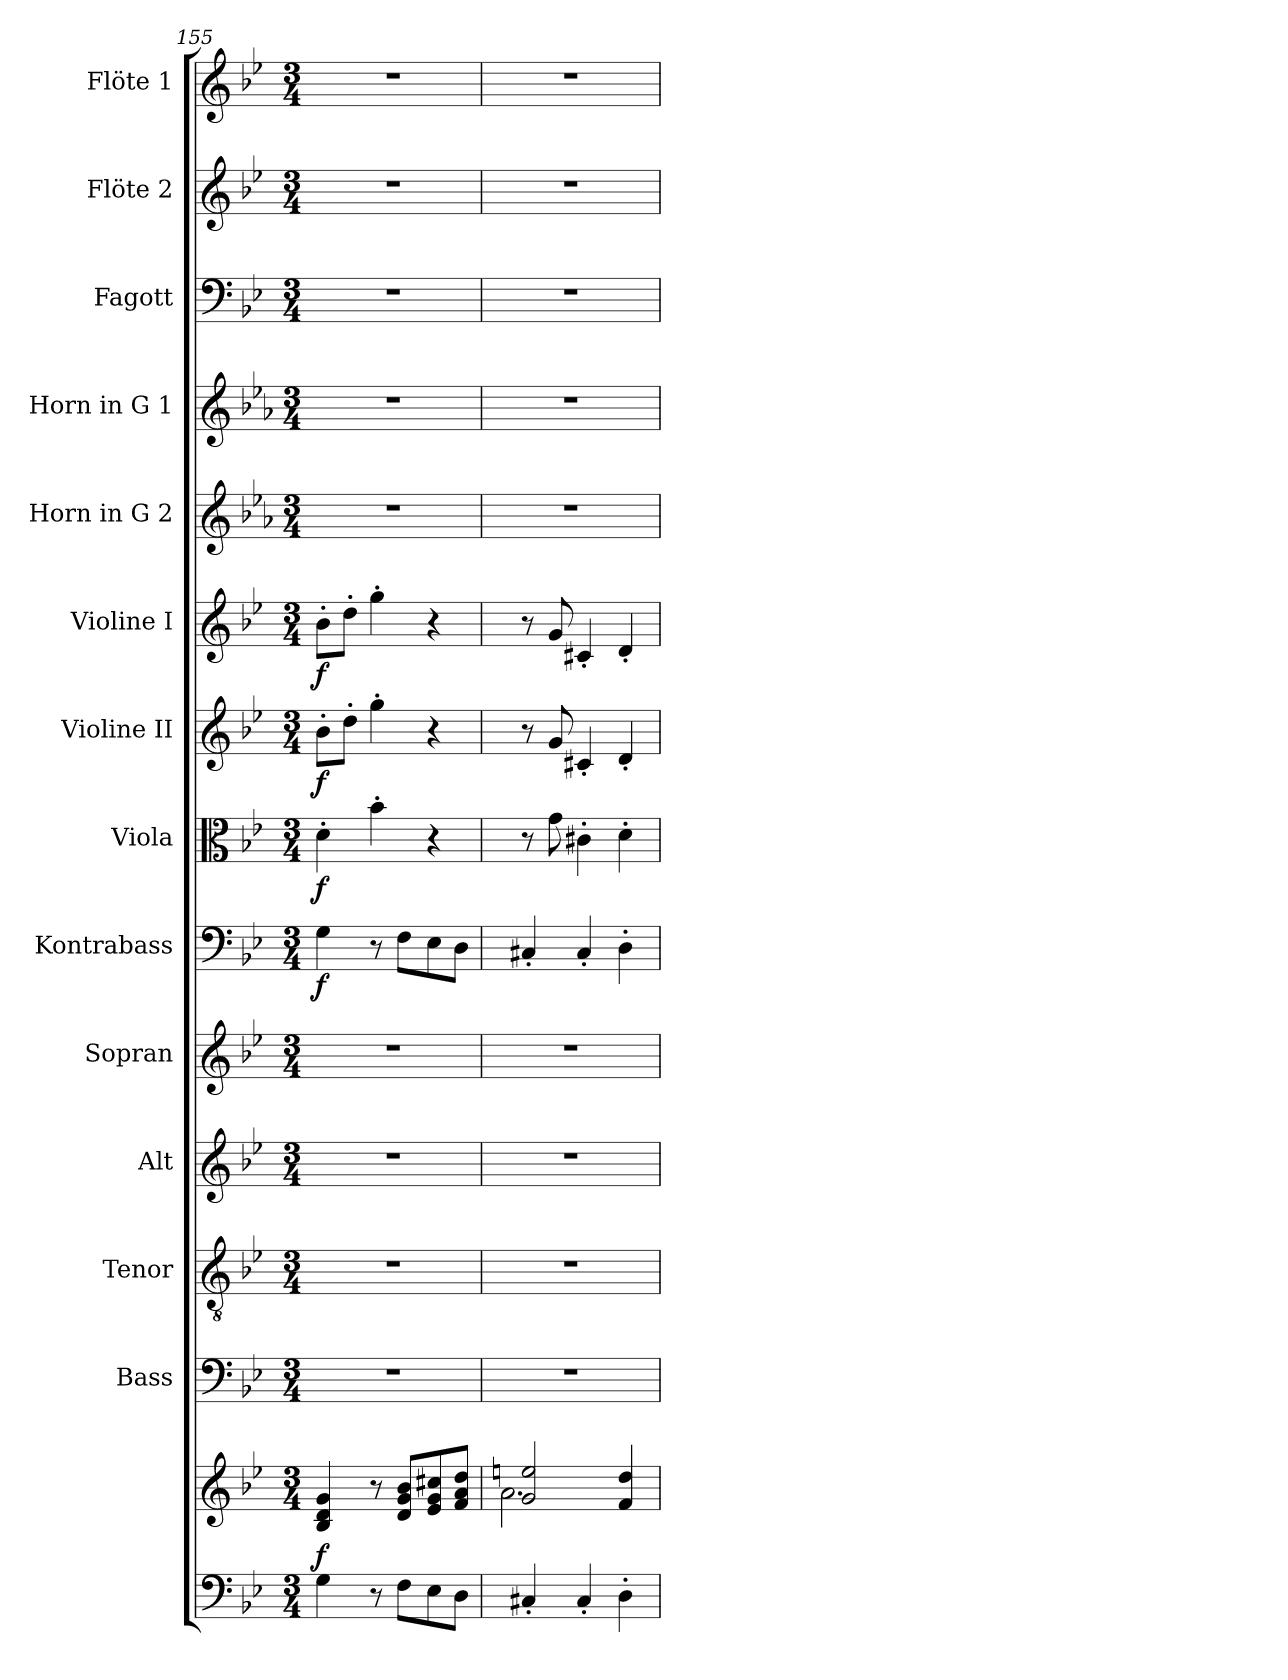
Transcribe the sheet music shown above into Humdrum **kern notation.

**kern	**kern	**dynam	**kern	**kern	**kern	**kern	**kern	**dynam	**kern	**dynam	**kern	**dynam	**kern	**dynam	**kern	**kern	**kern	**kern	**kern
*part14	*part14	*part14	*part13	*part12	*part11	*part10	*part9	*part9	*part8	*part8	*part7	*part7	*part6	*part6	*part5	*part4	*part3	*part2	*part1
*staff15	*staff14	*staff14/15	*staff13	*staff12	*staff11	*staff10	*staff9	*staff9	*staff8	*staff8	*staff7	*staff7	*staff6	*staff6	*staff5	*staff4	*staff3	*staff2	*staff1
*	*	*	*I"Bass	*I"Tenor	*I"Alt	*I"Sopran	*I"Kontrabass	*	*I"Viola	*	*I"Violine II	*	*I"Violine I	*	*I"Horn in G 2	*I"Horn in G 1	*I"Fagott	*I"Flöte 2	*I"Flöte 1
*	*	*	*I'B.	*I'T.	*I'A.	*I'S.	*I'Kb.	*	*I'Vla.	*	*I'Vl. II	*	*I'Vl. I	*	*	*	*I'Fg.	*I'Fl. 2	*I'Fl. 1
*clefF4	*clefG2	*	*clefF4	*clefGv2	*clefG2	*clefG2	*clefF4	*	*clefC3	*	*clefG2	*	*clefG2	*	*clefG2	*clefG2	*clefF4	*clefG2	*clefG2
*	*	*	*	*	*	*	*ITrd7c12	*	*	*	*	*	*	*	*ITrd3c5	*ITrd3c5	*	*	*
*k[b-e-]	*k[b-e-]	*	*k[b-e-]	*k[b-e-]	*k[b-e-]	*k[b-e-]	*k[b-e-]	*	*k[b-e-]	*	*k[b-e-]	*	*k[b-e-]	*	*k[b-e-]	*k[b-e-]	*k[b-e-]	*k[b-e-]	*k[b-e-]
*B-:	*B-:	*	*B-:	*B-:	*B-:	*B-:	*B-:	*	*B-:	*	*B-:	*	*B-:	*	*B-:	*B-:	*B-:	*B-:	*B-:
*M3/4	*M3/4	*	*M3/4	*M3/4	*M3/4	*M3/4	*M3/4	*	*M3/4	*	*M3/4	*	*M3/4	*	*M3/4	*M3/4	*M3/4	*M3/4	*M3/4
=155	=155	=155	=155	=155	=155	=155	=155	=155	=155	=155	=155	=155	=155	=155	=155	=155	=155	=155	=155
!	!	!LO:DY:a=2	!	!	!	!	!	!LO:DY:b	!	!LO:DY:b	!	!LO:DY:b	!	!LO:DY:b	!	!	!	!	!
4G\	4B-/ 4d/ 4g/	f	2.r	2.r	2.r	2.r	4GG\	f	4d'>\	f	8b-'>\L	f	8b-'>\L	f	2.r	2.r	2.r	2.r	2.r
.	.	.	.	.	.	.	.	.	.	.	8dd'>\J	.	8dd'>\J	.	.	.	.	.	.
8r	8r	.	.	.	.	.	8r	.	4b-'>\	.	4gg'>\	.	4gg'>\	.	.	.	.	.	.
8F\L	8d/ 8g/ 8b-/L	.	.	.	.	.	8FF\L	.	.	.	.	.	.	.	.	.	.	.	.
8E-\	8e-/ 8g/ 8cc#X/	.	.	.	.	.	8EE-\	.	4r	.	4r	.	4r	.	.	.	.	.	.
8D\J	8f/ 8a/ 8dd/J	.	.	.	.	.	8DD\J	.	.	.	.	.	.	.	.	.	.	.	.
=156	=156	=156	=156	=156	=156	=156	=156	=156	=156	=156	=156	=156	=156	=156	=156	=156	=156	=156	=156
*	*^	*	*	*	*	*	*	*	*	*	*	*	*	*	*	*	*	*	*
4C#X'</	2g/ 2een/	2.a\	.	2.r	2.r	2.r	2.r	4CC#X'</	.	8r	.	8r	.	8r	.	2.r	2.r	2.r	2.r	2.r
.	.	.	.	.	.	.	.	.	.	8g\	.	8g/	.	8g/	.	.	.	.	.	.
4C#'</	.	.	.	.	.	.	.	4CC#'</	.	4c#X'>\	.	4c#X'</	.	4c#X'</	.	.	.	.	.	.
4D'>\	4f/ 4dd/	.	.	.	.	.	.	4DD'>\	.	4d'>\	.	4d'</	.	4d'</	.	.	.	.	.	.
*	*v	*v	*	*	*	*	*	*	*	*	*	*	*	*	*	*	*	*	*	*
=	=	=	=	=	=	=	=	=	=	=	=	=	=	=	=	=	=	=	=
*-	*-	*-	*-	*-	*-	*-	*-	*-	*-	*-	*-	*-	*-	*-	*-	*-	*-	*-	*-
